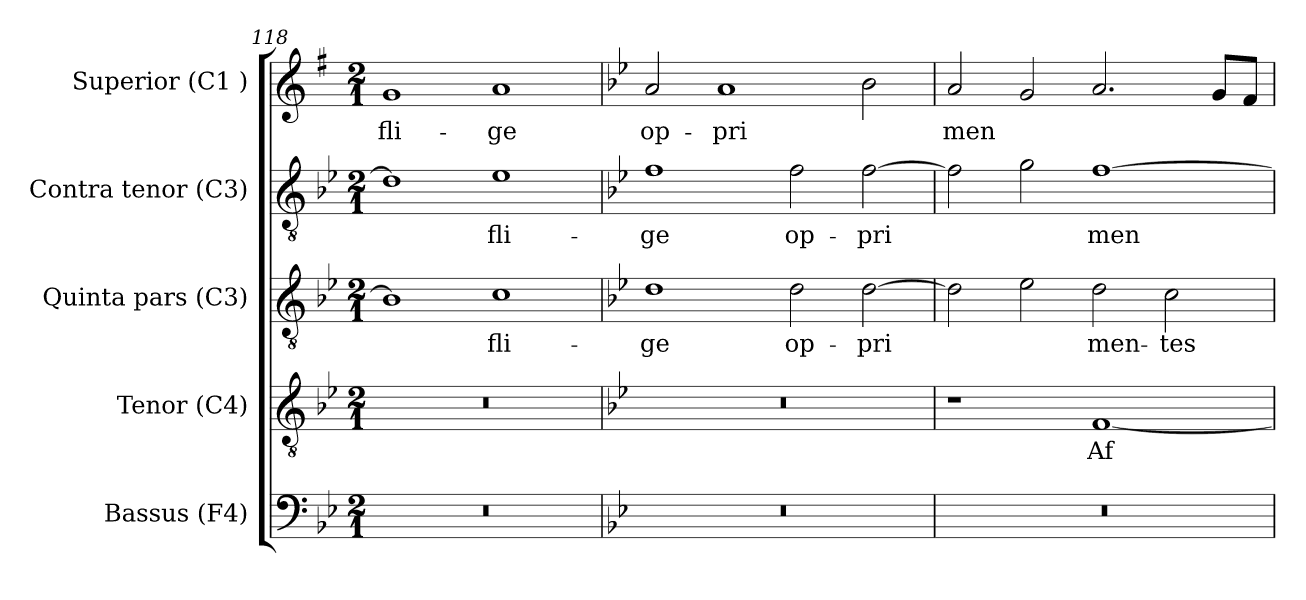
**kern	**kern	**text	**kern	**text	**kern	**text	**kern	**text
*part5	*part4	*part4	*part3	*part3	*part2	*part2	*part1	*part1
*staff5	*staff4	*staff4	*staff3	*staff3	*staff2	*staff2	*staff1	*staff1
*I"Bassus (F4)	*I"Tenor (C4)	*	*I"Quinta pars (C3)	*	*I"Contra tenor (C3)	*	*I"Superior (C1 )	*
*I'B.	*I'T.	*	*I'QP.	*	*I'C.	*	*I'S.	*
*clefF4	*clefGv2	*	*clefGv2	*	*clefGv2	*	*clefG2	*
*k[b-e-]	*k[b-e-]	*	*k[b-e-]	*	*k[b-e-]	*	*k[f#]	*
*B-:	*B-:	*	*B-:	*	*B-:	*	*G:	*
*M2/1	*M2/1	*	*M2/1	*	*M2/1	*	*M2/1	*
=118	=118	=118	=118	=118	=118	=118	=118	=118
!	!	!	!	!LO:LY:b:rj	!	!LO:LY:b:rj	!	!LO:LY:b:rj
0r	0r	.	1B-]	--	1d]	--	1g	-fli-
!	!	!	!	!LO:LY:b:rj	!	!LO:LY:b:rj	!	!LO:LY:b:rj
.	.	.	1c	-fli-	1e-	-fli-	1a	-ge
!!LO:LB:g=z
=119	=119	=119	=119	=119	=119	=119	=119	=119
*	*	*	*	*	*	*	*k[b-e-]	*
*	*	*	*	*	*	*	*B-:	*
!	!	!	!	!LO:LY:b:rj	!	!LO:LY:b:rj	!	!LO:LY:b:rj
0r	0r	.	1d	-ge	1f	-ge	2a/	op-
!	!	!	!	!	!	!	!	!LO:LY:b:rj
.	.	.	.	.	.	.	1a	-pri-
!	!	!	!	!LO:LY:b:rj	!	!LO:LY:b:rj	!	!
.	.	.	2d\	op-	2f\	op-	.	.
!	!	!	!	!LO:LY:b:rj	!	!LO:LY:b:rj	!	!LO:LY:b:rj
.	.	.	[>2d\	-pri-	[>2f\	-pri-	2b-\	--
=120	=120	=120	=120	=120	=120	=120	=120	=120
!	!	!	!	!LO:LY:b:rj	!	!LO:LY:b:rj	!	!LO:LY:b:rj
0r	1r	.	2d\]	--	2f\]	--	2a/	-men-
!	!	!	!	!LO:LY:b:rj	!	!LO:LY:b:rj	!	!LO:LY:b:rj
.	.	.	2e-\	--	2g\	--	2g/	--
!	!	!LO:LY:b:rj	!	!LO:LY:b:rj	!	!LO:LY:b:rj	!	!LO:LY:b:rj
.	[<1F	Af-	2d\	-men-	[>1f	-men-	2.a/	--
!	!	!	!	!LO:LY:b:rj	!	!	!	!
.	.	.	2c\	-tes	.	.	.	.
!	!	!	!	!	!	!	!	!LO:LY:b:rj
.	.	.	.	.	.	.	8g/L	--
!	!	!	!	!	!	!	!	!LO:LY:b:rj
.	.	.	.	.	.	.	8f/J	--
=	=	=	=	=	=	=	=	=
*-	*-	*-	*-	*-	*-	*-	*-	*-
